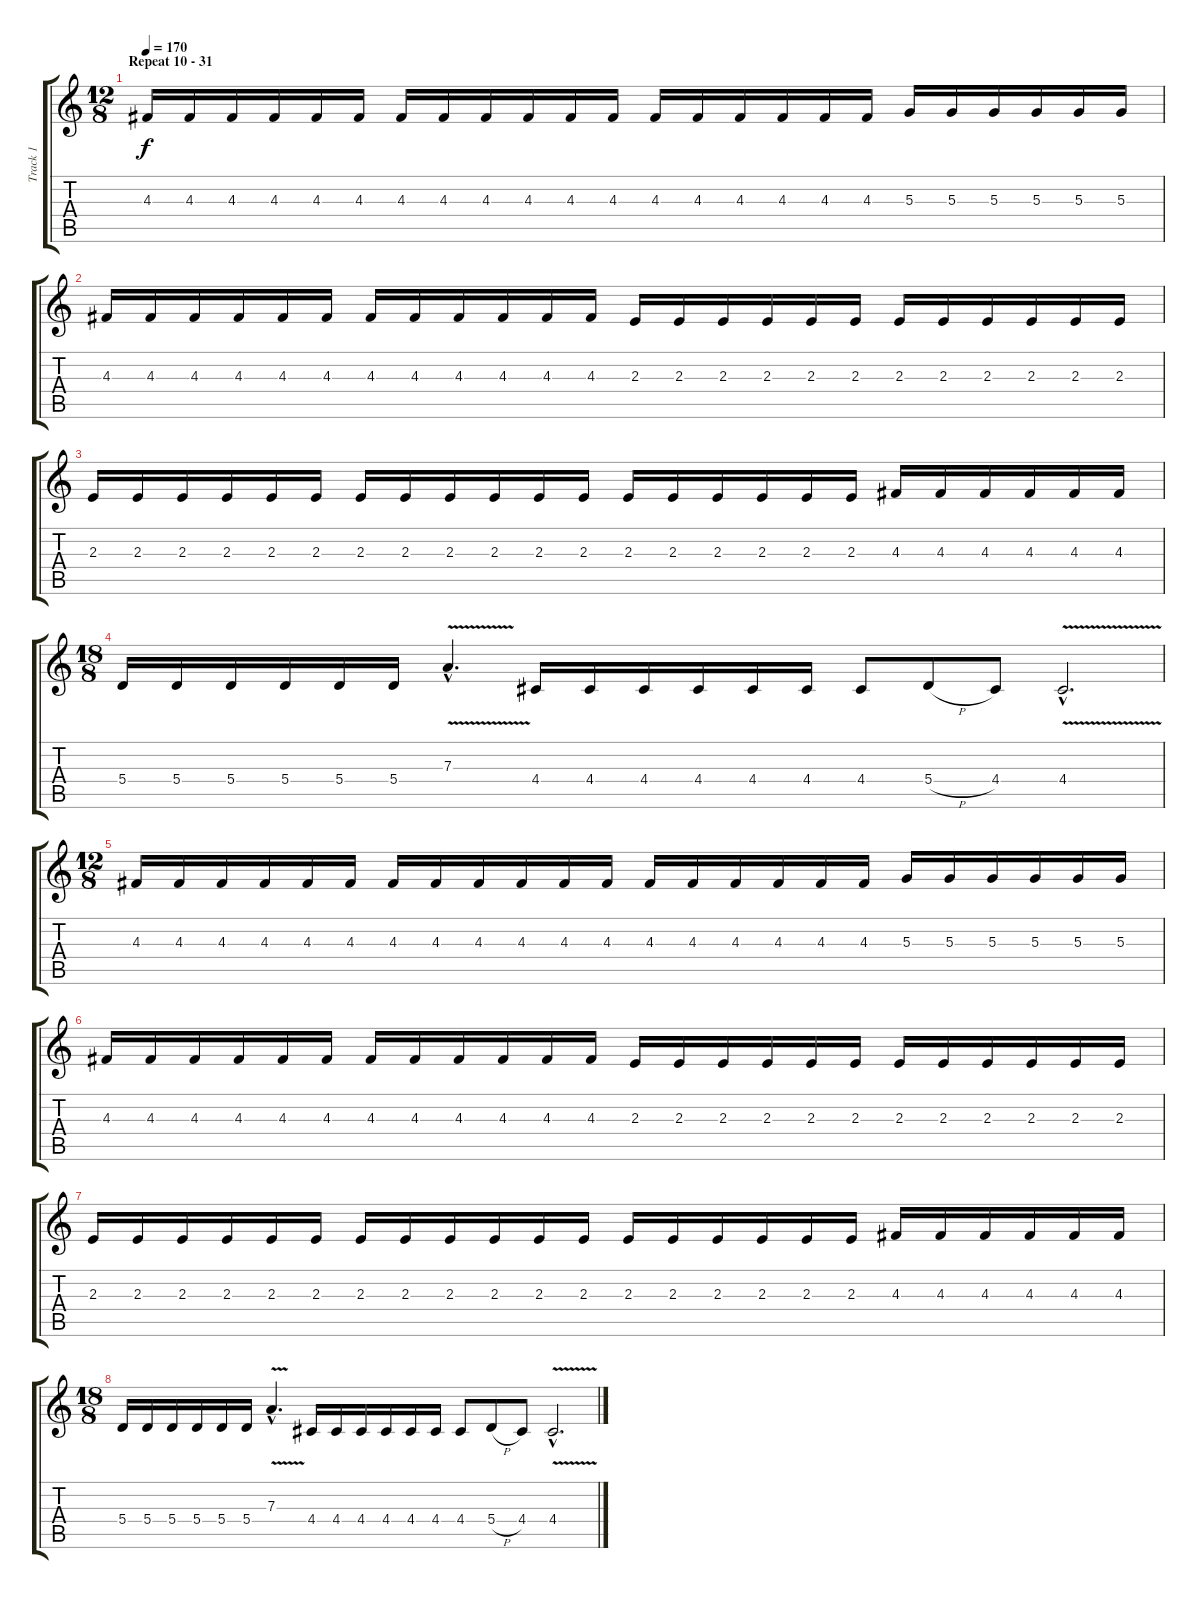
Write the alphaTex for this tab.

\track ("Track 1" "Track 1") {instrument overdrivenguitar}
\staff {score tabs}
\tuning (B3 Gb3 D3 A2 E2 B1) {hide}
\ts (12 8)
\section ("" "Repeat 10 - 31")
\tempo 170
\clef g2
\ks c
4.3.16{dy f} 4.3.16 4.3.16 4.3.16 4.3.16 4.3.16 4.3.16 4.3.16 4.3.16 4.3.16 4.3.16 4.3.16 4.3.16 4.3.16 4.3.16 4.3.16 4.3.16 4.3.16 5.3.16 5.3.16 5.3.16 5.3.16 5.3.16 5.3.16 |
4.3.16 4.3.16 4.3.16 4.3.16 4.3.16 4.3.16 4.3.16 4.3.16 4.3.16 4.3.16 4.3.16 4.3.16 2.3.16 2.3.16 2.3.16 2.3.16 2.3.16 2.3.16 2.3.16 2.3.16 2.3.16 2.3.16 2.3.16 2.3.16 |
2.3.16 2.3.16 2.3.16 2.3.16 2.3.16 2.3.16 2.3.16 2.3.16 2.3.16 2.3.16 2.3.16 2.3.16 2.3.16 2.3.16 2.3.16 2.3.16 2.3.16 2.3.16 4.3.16 4.3.16 4.3.16 4.3.16 4.3.16 4.3.16 |
\ts (18 8)
5.4.16 5.4.16 5.4.16 5.4.16 5.4.16 5.4.16 7.3{v hac}.4{d} 4.4.16 4.4.16 4.4.16 4.4.16 4.4.16 4.4.16 4.4.8 5.4{h}.8 4.4.8 4.4{v hac}.2{d} |
\ts (12 8)
4.3.16 4.3.16 4.3.16 4.3.16 4.3.16 4.3.16 4.3.16 4.3.16 4.3.16 4.3.16 4.3.16 4.3.16 4.3.16 4.3.16 4.3.16 4.3.16 4.3.16 4.3.16 5.3.16 5.3.16 5.3.16 5.3.16 5.3.16 5.3.16 |
4.3.16 4.3.16 4.3.16 4.3.16 4.3.16 4.3.16 4.3.16 4.3.16 4.3.16 4.3.16 4.3.16 4.3.16 2.3.16 2.3.16 2.3.16 2.3.16 2.3.16 2.3.16 2.3.16 2.3.16 2.3.16 2.3.16 2.3.16 2.3.16 |
2.3.16 2.3.16 2.3.16 2.3.16 2.3.16 2.3.16 2.3.16 2.3.16 2.3.16 2.3.16 2.3.16 2.3.16 2.3.16 2.3.16 2.3.16 2.3.16 2.3.16 2.3.16 4.3.16 4.3.16 4.3.16 4.3.16 4.3.16 4.3.16 |
\ts (18 8)
5.4.16 5.4.16 5.4.16 5.4.16 5.4.16 5.4.16 7.3{v hac}.4{d} 4.4.16 4.4.16 4.4.16 4.4.16 4.4.16 4.4.16 4.4.8 5.4{h}.8 4.4.8 4.4{v hac}.2{d}
